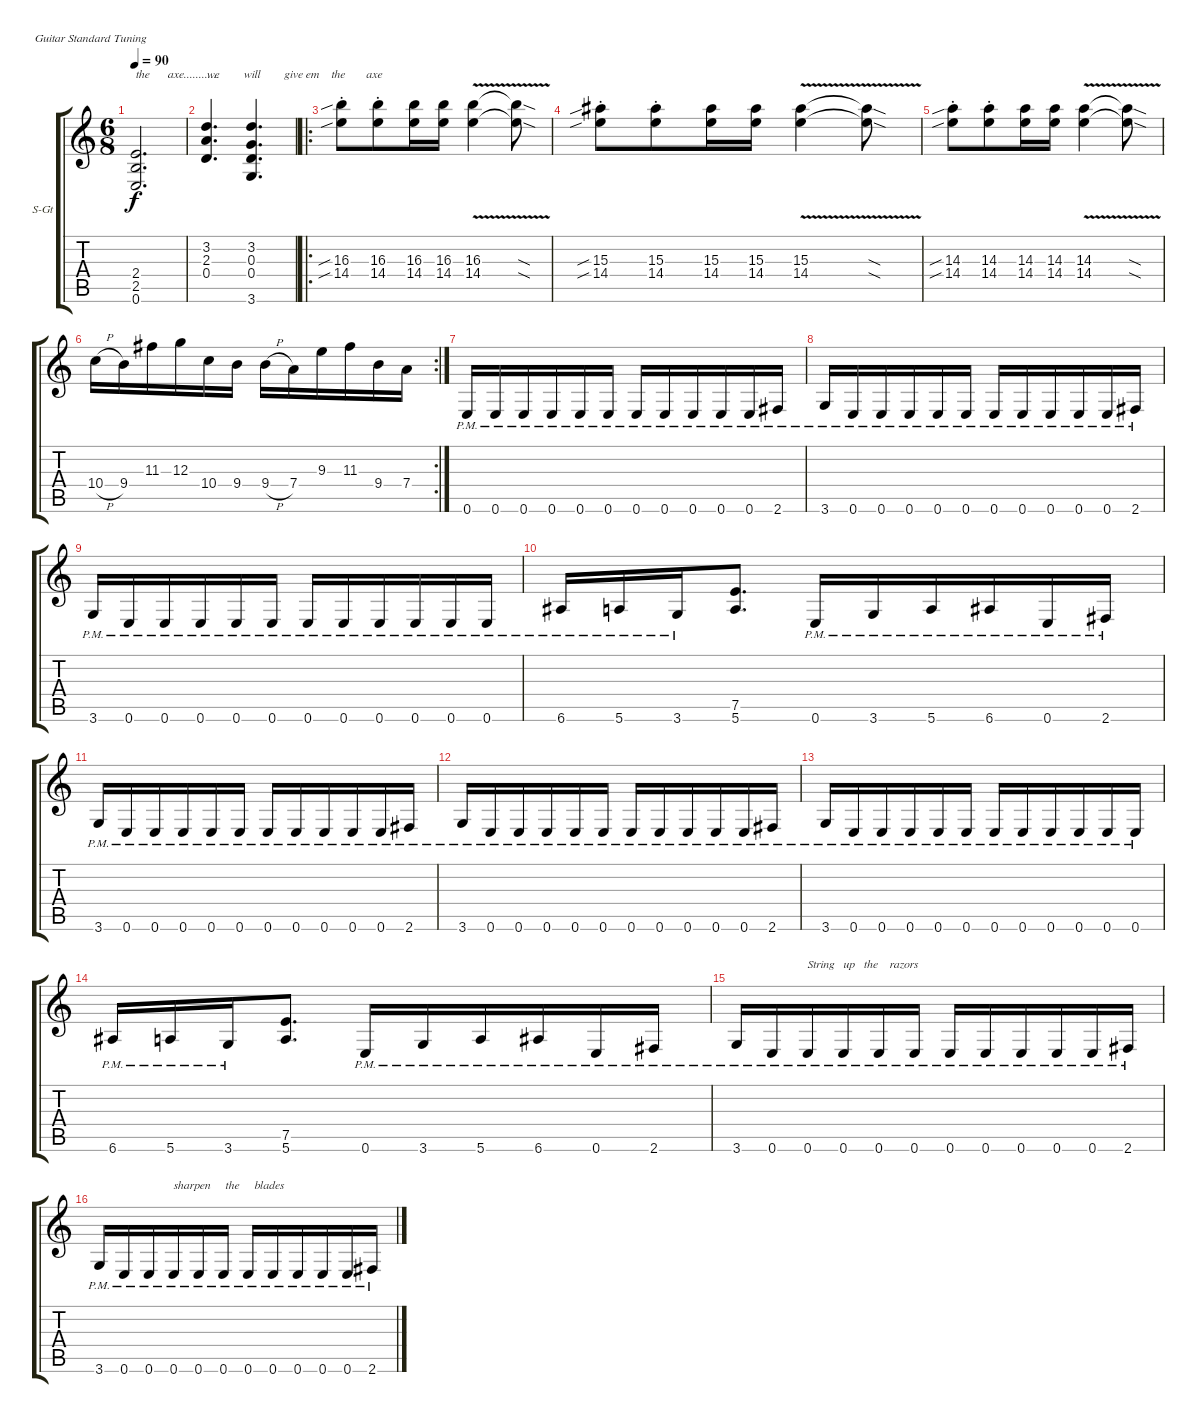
\defaultSystemsLayout 4
\bracketExtendMode groupsimilarinstruments
\firstSystemTrackNameOrientation horizontal
\otherSystemsTrackNameOrientation horizontal
\track ("Wolf Hoffmann" "S-Gt") {instrument acousticguitarsteel}
\staff {score tabs}
\tuning (E4 B3 G3 D3 A2 E2)
\ts (6 8)
\tempo 90
\clef g2
\ks c
(2.4 2.5 0.6).2{d txt "the      axe............" dy f} |
(3.2 2.3 0.4).4{d txt "we        will        give em    the       axe"} (3.2 0.3 3.6 0.4).4{d} |
\ro
(16.3{sib st} 14.4{sib st}).8 (16.3{st} 14.4{st}).8 (16.3 14.4).16 (16.3 14.4).16 (16.3{v} 14.4{v}).4 (14.4{sod t} 16.3{sod t}).8 |
(15.3{sib st} 14.4{sib st}).8 (15.3{st} 14.4{st}).8 (15.3 14.4).16 (15.3 14.4).16 (15.3{v} 14.4{v}).4 (14.4{sod t} 15.3{sod t}).8 |
(14.3{sib st} 14.4{sib st}).8 (14.3{st} 14.4{st}).8 (14.3 14.4).16 (14.3 14.4).16 (14.3{v} 14.4{v}).4 (14.4{sod t} 14.3{sod t}).8 |
\rc 2
10.4{h}.16 9.4.16 11.3.16 12.3.16 10.4.16 9.4.16 9.4{h}.16 7.4.16 9.3.16 11.3.16 9.4.16 7.4.16 |
0.6{pm}.16 0.6{pm}.16 0.6{pm}.16 0.6{pm}.16 0.6{pm}.16 0.6{pm}.16 0.6{pm}.16 0.6{pm}.16 0.6{pm}.16 0.6{pm}.16 0.6{pm}.16 2.6{pm}.16 |
3.6{pm}.16 0.6{pm}.16 0.6{pm}.16 0.6{pm}.16 0.6{pm}.16 0.6{pm}.16 0.6{pm}.16 0.6{pm}.16 0.6{pm}.16 0.6{pm}.16 0.6{pm}.16 2.6{pm}.16 |
3.6{pm}.16 0.6{pm}.16 0.6{pm}.16 0.6{pm}.16 0.6{pm}.16 0.6{pm}.16 0.6{pm}.16 0.6{pm}.16 0.6{pm}.16 0.6{pm}.16 0.6{pm}.16 0.6{pm}.16 |
6.6{pm}.16 5.6{pm}.16 3.6{pm}.16 (7.5 5.6).8{d} 0.6{pm}.16 3.6{pm}.16 5.6{pm}.16 6.6{pm}.16 0.6{pm}.16 2.6{pm}.16 |
3.6{pm}.16 0.6{pm}.16 0.6{pm}.16 0.6{pm}.16 0.6{pm}.16 0.6{pm}.16 0.6{pm}.16 0.6{pm}.16 0.6{pm}.16 0.6{pm}.16 0.6{pm}.16 2.6{pm}.16 |
3.6{pm}.16 0.6{pm}.16 0.6{pm}.16 0.6{pm}.16 0.6{pm}.16 0.6{pm}.16 0.6{pm}.16 0.6{pm}.16 0.6{pm}.16 0.6{pm}.16 0.6{pm}.16 2.6{pm}.16 |
3.6{pm}.16 0.6{pm}.16 0.6{pm}.16 0.6{pm}.16 0.6{pm}.16 0.6{pm}.16 0.6{pm}.16 0.6{pm}.16 0.6{pm}.16 0.6{pm}.16 0.6{pm}.16 0.6{pm}.16 |
6.6{pm}.16 5.6{pm}.16 3.6{pm}.16 (5.6 7.5).8{d} 0.6{pm}.16 3.6{pm}.16 5.6{pm}.16 6.6{pm}.16 0.6{pm}.16 2.6{pm}.16 |
3.6{pm}.16 0.6{pm}.16 0.6{pm}.16{txt "String   up   the    razors"} 0.6{pm}.16 0.6{pm}.16 0.6{pm}.16 0.6{pm}.16 0.6{pm}.16 0.6{pm}.16 0.6{pm}.16 0.6{pm}.16 2.6{pm}.16 |
3.6{pm}.16 0.6{pm}.16 0.6{pm}.16 0.6{pm}.16{txt "sharpen     the     blades"} 0.6{pm}.16 0.6{pm}.16 0.6{pm}.16 0.6{pm}.16 0.6{pm}.16 0.6{pm}.16 0.6{pm}.16 2.6{pm}.16
